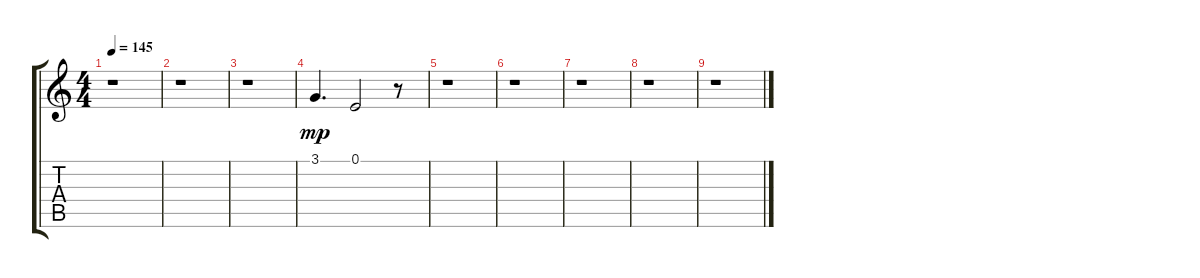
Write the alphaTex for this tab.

\track "" {instrument bassoon}
\staff {score tabs}
\tuning (E4 B3 G3 D3 A2 E2) {hide}
\ts (4 4)
\tempo 145
\clef g2
\ks c
r.1{dy mp} |
r.1 |
r.1 |
3.1.4{d} 0.1.2 r.8 |
r.1 |
r.1 |
r.1 |
r.1 |
r.1
